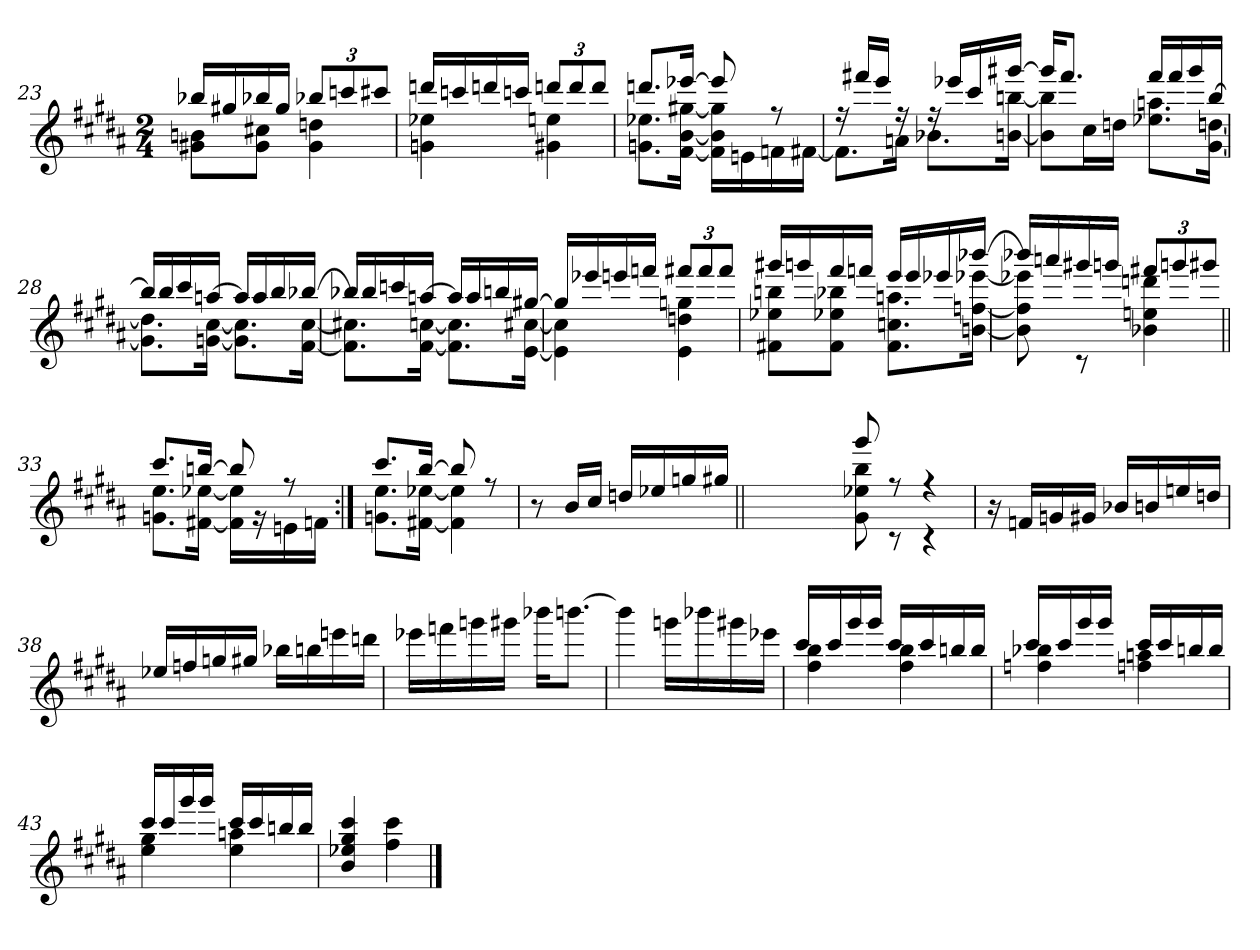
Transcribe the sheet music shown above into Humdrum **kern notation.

**kern
*part1
*staff1
*clefG2
*k[f#c#g#d#a#]
*B:
*M2/4
=23
*^
16bb-X/LL	8g#X\ 8bn\L
16gg#X/	.
16bb-X/	8g#\ 8cc#X\J
16gg#/JJ	.
12bb-X/L	4g#\ 4ddn\
12cccn/	.
12ccc#X/J	.
!!LO:LB:g=z	!!
=24	=24
16dddn/LL	4gn\ 4ee-X\
16cccn/	.
16dddn/	.
16cccn/JJ	.
12dddn/L	4g#X\ 4een\
12ddd/	.
12ddd/J	.
=25	=25
8.dddn/L	8.gn\ 8.ee-X\L
[>16eee-X/Jk	[<16f#\ [<16b\ [<16gg#X\Jk
8eee-/]	16f#\] 16b\] 16gg#\]LL
.	16en\
8rff	16fn\
.	[<16f#X\JJ
=26	=26
16rff	8.f#\L]
16fff#X/LL	.
16eee/JJ	.
16rff	16an\Jk
16rff	8.b-X\L
16eee-X/LL	.
16ccc#/	.
[>16ggg#X/JJ	[<16bn\ [<16bbn\Jk
=27	=27
16ggg#/KL]	8b\] 8bb\]L
8.fff#/J	.
.	16cc#\L
.	16ddn\JJ
16fff#/LL	8.ee-X\ 8.aan\L
16fff#/	.
16ggg#/	.
[>16bb/JJ	[<16g#\ [<16ddn\Jk
!!LO:LB:g=z	!!
=28	=28
16bb/LL]	8.g#\] 8.ddn\]L
16bb/	.
16ccc#/	.
[>16aan/JJ	[<16gn\ [<16cc#\Jk
16aa/LL]	8.g\] 8.cc#\]L
16aa/	.
16bb/	.
[>16bb-X/JJ	[<16f#\ [<16cc#\Jk
=29	=29
16bb-X/LL]	8.f#\] 8.cc#X\]L
16bb-/	.
16cccn/	.
[>16aan/JJ	[<16f#\ [<16ccn\Jk
16aa/LL]	8.f#\] 8.cc\]L
16aa/	.
16bbn/	.
[>16gg#X/JJ	[<16e\ [<16cc#X\Jk
=30	=30
16gg#/LL]	4e\] 4cc#\]
16eee-X/	.
16eeen/	.
16fffn/JJ	.
12fff#X/L	4e\ 4ddn\ 4ggn\
12fff#/	.
12fff#/J	.
=31	=31
16ggg#X/LL	8f#X\ 8ee-X\ 8bbn\L
16gggn/	.
16fff#/	8f#\ 8ee-X\ 8bb-X\J
16fffn/JJ	.
16eee/LL	8.f#\ 8.ccn\ 8.aan\L
16eee/	.
16eee-X/	.
[>16bbb-X/JJ	[<16bn\ [<16ffn\ [<16eee-X\Jk
!!LO:PB:g=z	!!
=32	=32
16bbb-X/LL]	8bn\] 8ffn\] 8eee-X\]
16aaan/	.
16ggg#X/	8rc
16gggn/JJ	.
12fff#X/L	4b-X\ 4een\ 4dddn\
12gggn/	.
12ggg#X/J	.
=33||	=33||
8.ccc#/L	8.gn\ 8.ee\L
[>16bbn/Jk	[<16f#X\ [<16ee-X\Jk
8bb/]	16f#\] 16ee-\]KL
.	16r
8rff	16en\L
.	16fn\JJ
=34:|!	=34:|!
8.ccc#/L	8.gn\ 8.ee\L
[>16bb/Jk	[<16f#X\ [<16ee-X\Jk
8bb/]	4f#\] 4ee-\]
8rff	.
*v	*v
=35
8r
16b/LL
16cc#/JJ
16ddn/LL
16ee-X/
16ggn/
16gg#X/JJ
=35X351||
2ryy
!!LO:LB:g=z
=36-
*^
8ggg#/	8g#\ 8ee-X\ 8bb\
8rff	8rc
4rff	4rc
*v	*v
=37
16r
16fn/LL
16gn/
16g#X/JJ
16b-X/LL
16bn/
16een/
16ddn/JJ
=38
16ee-X/LL
16ffn/
16ggn/
16gg#X/JJ
16bb-X\LL
16bbn\
16eeen\
16dddn\JJ
=39
16eee-X\LL
16fffn\
16gggn\
16ggg#X\JJ
16bbb-X\KL
[8.bbbn\J
!!LO:LB:g=z
=40
4bbb\]
16gggn\LL
16bbb-X\
16ggg#X\
16eee-X\JJ
=41
*^
16ccc#/LL	4ff#\ 4bb\
16ccc#/	.
16ggg#/	.
16ggg#/JJ	.
16ccc#/LL	4ff#\ 4bb\
16ccc#/	.
16bbn/	.
16bb/JJ	.
=42	=42
16ccc#/LL	4ffn\ 4bb-X\
16ccc#/	.
16ggg#/	.
16ggg#/JJ	.
16ccc#/LL	4ffn\ 4aan\
16ccc#/	.
16bb/	.
16bb/JJ	.
=43	=43
16ccc#/LL	4ee\ 4gg#\
16ccc#/	.
16ggg#/	.
16ggg#/JJ	.
16ccc#/LL	4ee\ 4aan\
16ccc#/	.
16bbn/	.
16bb/JJ	.
*v	*v
=44
4b/ 4ee-X/ 4gg#/ 4ccc#/
4ff#\> 4ccc#\>
==
*-
